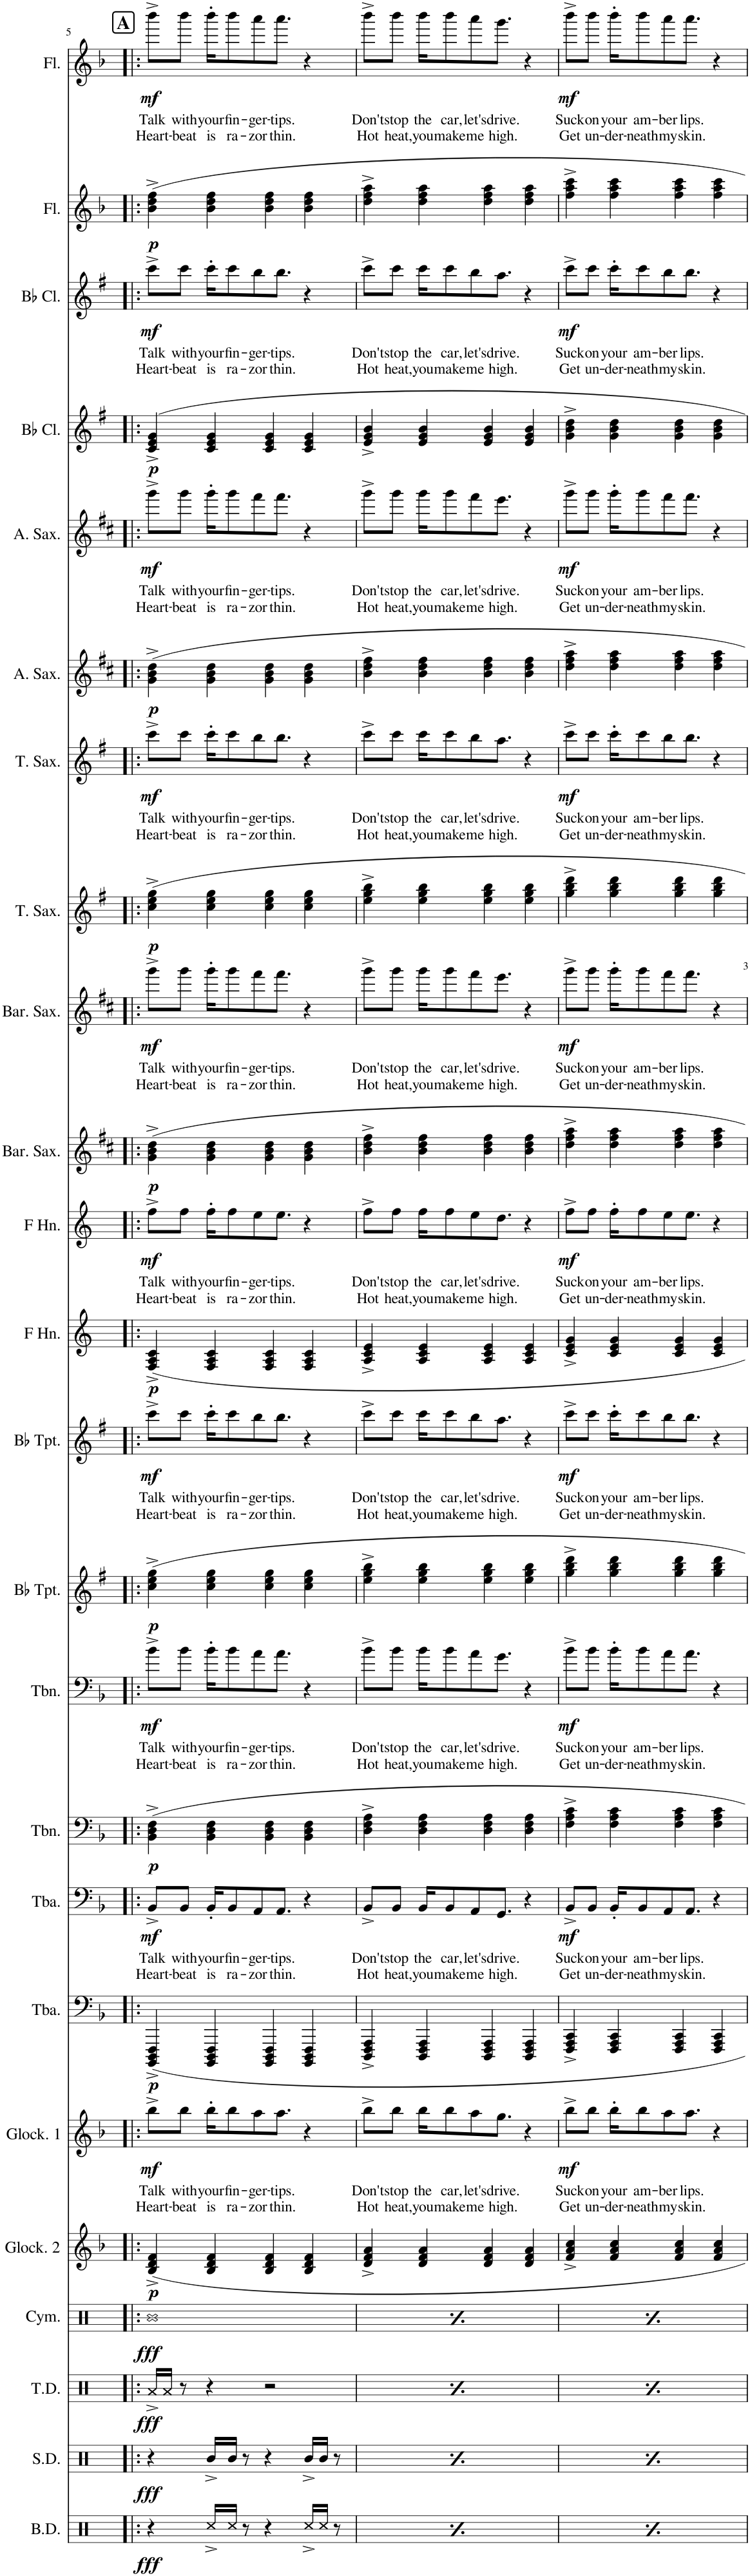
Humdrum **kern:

**kern	**dynam	**kern	**dynam	**kern	**dynam	**kern	**dynam	**kern	**dynam	**kern	**text	**text	**dynam	**kern	**dynam	**kern	**text	**text	**dynam	**kern	**dynam	**kern	**text	**text	**dynam	**kern	**dynam	**kern	**text	**text	**dynam	**kern	**dynam	**kern	**text	**text	**dynam	**kern	**dynam	**kern	**text	**text	**dynam	**kern	**dynam	**kern	**text	**text	**dynam	**kern	**dynam	**kern	**text	**text	**dynam	**kern	**dynam	**kern	**text	**text	**dynam	**kern	**dynam	**kern	**text	**text	**dynam
*part24	*part24	*part23	*part23	*part22	*part22	*part21	*part21	*part20	*part20	*part19	*part19	*part19	*part19	*part18	*part18	*part17	*part17	*part17	*part17	*part16	*part16	*part15	*part15	*part15	*part15	*part14	*part14	*part13	*part13	*part13	*part13	*part12	*part12	*part11	*part11	*part11	*part11	*part10	*part10	*part9	*part9	*part9	*part9	*part8	*part8	*part7	*part7	*part7	*part7	*part6	*part6	*part5	*part5	*part5	*part5	*part4	*part4	*part3	*part3	*part3	*part3	*part2	*part2	*part1	*part1	*part1	*part1
*staff24	*staff24	*staff23	*staff23	*staff22	*staff22	*staff21	*staff21	*staff20	*staff20	*staff19	*staff19	*staff19	*staff19	*staff18	*staff18	*staff17	*staff17	*staff17	*staff17	*staff16	*staff16	*staff15	*staff15	*staff15	*staff15	*staff14	*staff14	*staff13	*staff13	*staff13	*staff13	*staff12	*staff12	*staff11	*staff11	*staff11	*staff11	*staff10	*staff10	*staff9	*staff9	*staff9	*staff9	*staff8	*staff8	*staff7	*staff7	*staff7	*staff7	*staff6	*staff6	*staff5	*staff5	*staff5	*staff5	*staff4	*staff4	*staff3	*staff3	*staff3	*staff3	*staff2	*staff2	*staff1	*staff1	*staff1	*staff1
*I"Bass Drums	*	*I"Snare Drum	*	*I"Tenor Drums	*	*I"Cymbals	*	*I"Glockenspiel 2	*	*I"Glockenspiel 1	*	*	*	*I"Tuba	*	*I"Tuba	*	*	*	*I"Trombone	*	*I"Trombone	*	*	*	*I"Bb Trumpet	*	*I"Bb Trumpet	*	*	*	*I"Horn in F	*	*I"Horn in F	*	*	*	*I"Baritone Saxophone	*	*I"Baritone Saxophone	*	*	*	*I"Tenor Saxophone	*	*I"Tenor Saxophone	*	*	*	*I"Alto Saxophone	*	*I"Alto Saxophone	*	*	*	*I"Bb Clarinet	*	*I"Bb Clarinet	*	*	*	*I"Flute	*	*I"Flute	*	*	*
*I'B.D.	*	*I'S.D.	*	*I'T.D.	*	*I'Cym.	*	*I'Glock. 2	*	*I'Glock. 1	*	*	*	*I'Tba.	*	*I'Tba.	*	*	*	*I'Tbn.	*	*I'Tbn.	*	*	*	*I'Bb Tpt.	*	*I'Bb Tpt.	*	*	*	*	*	*	*	*	*	*I'Bar. Sax.	*	*I'Bar. Sax.	*	*	*	*I'T. Sax.	*	*I'T. Sax.	*	*	*	*I'A. Sax.	*	*I'A. Sax.	*	*	*	*I'Bb Cl.	*	*I'Bb Cl.	*	*	*	*I'Fl.	*	*I'Fl.	*	*	*
!!LO:PB:g=z
*clefX	*	*clefX	*	*clefX	*	*clefX	*	*clefG2	*	*clefG2	*	*	*	*clefF4	*	*clefF4	*	*	*	*clefF4	*	*clefF4	*	*	*	*clefG2	*	*clefG2	*	*	*	*clefG2	*	*clefG2	*	*	*	*clefG2	*	*clefG2	*	*	*	*clefG2	*	*clefG2	*	*	*	*clefG2	*	*clefG2	*	*	*	*clefG2	*	*clefG2	*	*	*	*clefG2	*	*clefG2	*	*	*
*	*	*	*	*	*	*	*	*Trd-14c-24	*	*Trd-14c-24	*	*	*	*	*	*	*	*	*	*	*	*	*	*	*	*Trd1c2	*	*Trd1c2	*	*	*	*Trd4c7	*	*Trd4c7	*	*	*	*Trd12c21	*	*Trd12c21	*	*	*	*Trd8c14	*	*Trd8c14	*	*	*	*Trd5c9	*	*Trd5c9	*	*	*	*Trd1c2	*	*Trd1c2	*	*	*	*	*	*	*	*	*
*k[]	*	*k[]	*	*k[]	*	*k[]	*	*k[b-]	*	*k[b-]	*	*	*	*k[b-]	*	*k[b-]	*	*	*	*k[b-]	*	*k[b-]	*	*	*	*k[f#]	*	*k[f#]	*	*	*	*k[]	*	*k[]	*	*	*	*k[f#c#]	*	*k[f#c#]	*	*	*	*k[f#]	*	*k[f#]	*	*	*	*k[f#c#]	*	*k[f#c#]	*	*	*	*k[f#]	*	*k[f#]	*	*	*	*k[b-]	*	*k[b-]	*	*	*
*M4/4	*	*M4/4	*	*M4/4	*	*M4/4	*	*M4/4	*	*M4/4	*	*	*	*M4/4	*	*M4/4	*	*	*	*M4/4	*	*M4/4	*	*	*	*M4/4	*	*M4/4	*	*	*	*M4/4	*	*M4/4	*	*	*	*M4/4	*	*M4/4	*	*	*	*M4/4	*	*M4/4	*	*	*	*M4/4	*	*M4/4	*	*	*	*M4/4	*	*M4/4	*	*	*	*M4/4	*	*M4/4	*	*	*
!!LO:REH:place=s1:a:B:cj:fs=14:t=A
=5!|:	=5!|:	=5!|:	=5!|:	=5!|:	=5!|:	=5!|:	=5!|:	=5!|:	=5!|:	=5!|:	=5!|:	=5!|:	=5!|:	=5!|:	=5!|:	=5!|:	=5!|:	=5!|:	=5!|:	=5!|:	=5!|:	=5!|:	=5!|:	=5!|:	=5!|:	=5!|:	=5!|:	=5!|:	=5!|:	=5!|:	=5!|:	=5!|:	=5!|:	=5!|:	=5!|:	=5!|:	=5!|:	=5!|:	=5!|:	=5!|:	=5!|:	=5!|:	=5!|:	=5!|:	=5!|:	=5!|:	=5!|:	=5!|:	=5!|:	=5!|:	=5!|:	=5!|:	=5!|:	=5!|:	=5!|:	=5!|:	=5!|:	=5!|:	=5!|:	=5!|:	=5!|:	=5!|:	=5!|:	=5!|:	=5!|:	=5!|:	=5!|:
!	!LO:DY:b	!	!LO:DY:b	!	!LO:DY:b	!	!LO:DY:b	!	!LO:DY:b	!	!LO:LY:b	!LO:LY:b	!LO:DY:b	!	!LO:DY:b	!	!LO:LY:b	!LO:LY:b	!LO:DY:b	!	!LO:DY:b	!	!LO:LY:b	!LO:LY:b	!LO:DY:b	!	!LO:DY:b	!	!LO:LY:b	!LO:LY:b	!LO:DY:b	!	!LO:DY:b	!	!LO:LY:b	!LO:LY:b	!LO:DY:b	!	!LO:DY:b	!	!LO:LY:b	!LO:LY:b	!LO:DY:b	!	!LO:DY:b	!	!LO:LY:b	!LO:LY:b	!LO:DY:b	!	!LO:DY:b	!	!LO:LY:b	!LO:LY:b	!LO:DY:b	!	!LO:DY:b	!	!LO:LY:b	!LO:LY:b	!LO:DY:b	!	!LO:DY:b	!	!LO:LY:b	!LO:LY:b	!LO:DY:b
4r	fff	4r	fff	16Ra^/LL	fff	1R	fff	4B-/^ 4d/^ 4f/^	p	8bb-^\L	Talk	Heart-	mf	4BBBB-/^ 4DDD/^ 4FFF/^	p	8BB-^/L	Talk	Heart-	mf	4BB-\^ 4D\^ 4F\^	p	8b-^\L	Talk	Heart-	mf	4cc\^ 4ee\^ 4gg\^	p	8ccc^\L	Talk	Heart-	mf	4F/^ 4A/^ 4c/^	p	8ff^\L	Talk	Heart-	mf	4g\^ 4b\^ 4dd\^	p	8ggg^\L	Talk	Heart-	mf	4cc\^ 4ee\^ 4gg\^	p	8ccc^\L	Talk	Heart-	mf	4g\^ 4b\^ 4dd\^	p	8ggg^\L	Talk	Heart-	mf	4c/^ 4e/^ 4g/^	p	8ccc^\L	Talk	Heart-	mf	4b-\^ 4dd\^ 4ff\^	p	8bbb-^\L	Talk	Heart-	mf
.	.	.	.	16Ra/JJ	.	.	.	.	.	.	.	.	.	.	.	.	.	.	.	.	.	.	.	.	.	.	.	.	.	.	.	.	.	.	.	.	.	.	.	.	.	.	.	.	.	.	.	.	.	.	.	.	.	.	.	.	.	.	.	.	.	.	.	.	.	.	.
!	!	!	!	!	!	!	!	!	!	!	!LO:LY:b	!LO:LY:b	!	!	!	!	!LO:LY:b	!LO:LY:b	!	!	!	!	!LO:LY:b	!LO:LY:b	!	!	!	!	!LO:LY:b	!LO:LY:b	!	!	!	!	!LO:LY:b	!LO:LY:b	!	!	!	!	!LO:LY:b	!LO:LY:b	!	!	!	!	!LO:LY:b	!LO:LY:b	!	!	!	!	!LO:LY:b	!LO:LY:b	!	!	!	!	!LO:LY:b	!LO:LY:b	!	!	!	!	!LO:LY:b	!LO:LY:b	!
.	.	.	.	8r	.	.	.	.	.	8bb-\J	with	-beat	.	.	.	8BB-/J	with	-beat	.	.	.	8b-\J	with	-beat	.	.	.	8ccc\J	with	-beat	.	.	.	8ff\J	with	-beat	.	.	.	8ggg\J	with	-beat	.	.	.	8ccc\J	with	-beat	.	.	.	8ggg\J	with	-beat	.	.	.	8ccc\J	with	-beat	.	.	.	8bbb-\J	with	-beat	.
!	!	!	!	!	!	!	!	!	!	!	!LO:LY:b	!LO:LY:b	!	!	!	!	!LO:LY:b	!LO:LY:b	!	!	!	!	!LO:LY:b	!LO:LY:b	!	!	!	!	!LO:LY:b	!LO:LY:b	!	!	!	!	!LO:LY:b	!LO:LY:b	!	!	!	!	!LO:LY:b	!LO:LY:b	!	!	!	!	!LO:LY:b	!LO:LY:b	!	!	!	!	!LO:LY:b	!LO:LY:b	!	!	!	!	!LO:LY:b	!LO:LY:b	!	!	!	!	!LO:LY:b	!LO:LY:b	!
16Rcc^/LL	.	16R^/LL	.	4r	.	.	.	4B-/ 4d/ 4f/	.	16bb-'\KL	your	is	.	4BBBB-/ 4DDD/ 4FFF/	.	16BB-'/KL	your	is	.	4BB-\ 4D\ 4F\	.	16b-'\KL	your	is	.	4cc\ 4ee\ 4gg\	.	16ccc'\KL	your	is	.	4F/ 4A/ 4c/	.	16ff'\KL	your	is	.	4g\ 4b\ 4dd\	.	16ggg'\KL	your	is	.	4cc\ 4ee\ 4gg\	.	16ccc'\KL	your	is	.	4g\ 4b\ 4dd\	.	16ggg'\KL	your	is	.	4c/ 4e/ 4g/	.	16ccc'\KL	your	is	.	4b-\ 4dd\ 4ff\	.	16bbb-'\KL	your	is	.
!	!	!	!	!	!	!	!	!	!	!	!LO:LY:b	!LO:LY:b	!	!	!	!	!LO:LY:b	!LO:LY:b	!	!	!	!	!LO:LY:b	!LO:LY:b	!	!	!	!	!LO:LY:b	!LO:LY:b	!	!	!	!	!LO:LY:b	!LO:LY:b	!	!	!	!	!LO:LY:b	!LO:LY:b	!	!	!	!	!LO:LY:b	!LO:LY:b	!	!	!	!	!LO:LY:b	!LO:LY:b	!	!	!	!	!LO:LY:b	!LO:LY:b	!	!	!	!	!LO:LY:b	!LO:LY:b	!
16Rcc/JJ	.	16R/JJ	.	.	.	.	.	.	.	8bb-\	fin-	ra-	.	.	.	8BB-/	fin-	ra-	.	.	.	8b-\	fin-	ra-	.	.	.	8ccc\	fin-	ra-	.	.	.	8ff\	fin-	ra-	.	.	.	8ggg\	fin-	ra-	.	.	.	8ccc\	fin-	ra-	.	.	.	8ggg\	fin-	ra-	.	.	.	8ccc\	fin-	ra-	.	.	.	8bbb-\	fin-	ra-	.
8r	.	8r	.	.	.	.	.	.	.	.	.	.	.	.	.	.	.	.	.	.	.	.	.	.	.	.	.	.	.	.	.	.	.	.	.	.	.	.	.	.	.	.	.	.	.	.	.	.	.	.	.	.	.	.	.	.	.	.	.	.	.	.	.	.	.	.	.
!	!	!	!	!	!	!	!	!	!	!	!LO:LY:b	!LO:LY:b	!	!	!	!	!LO:LY:b	!LO:LY:b	!	!	!	!	!LO:LY:b	!LO:LY:b	!	!	!	!	!LO:LY:b	!LO:LY:b	!	!	!	!	!LO:LY:b	!LO:LY:b	!	!	!	!	!LO:LY:b	!LO:LY:b	!	!	!	!	!LO:LY:b	!LO:LY:b	!	!	!	!	!LO:LY:b	!LO:LY:b	!	!	!	!	!LO:LY:b	!LO:LY:b	!	!	!	!	!LO:LY:b	!LO:LY:b	!
.	.	.	.	.	.	.	.	.	.	8aa\	-ger-	-zor	.	.	.	8AA/	-ger-	-zor	.	.	.	8a\	-ger-	-zor	.	.	.	8bb\	-ger-	-zor	.	.	.	8ee\	-ger-	-zor	.	.	.	8fff#\	-ger-	-zor	.	.	.	8bb\	-ger-	-zor	.	.	.	8fff#\	-ger-	-zor	.	.	.	8bb\	-ger-	-zor	.	.	.	8aaa\	-ger-	-zor	.
4r	.	4r	.	2r	.	.	.	4B-/ 4d/ 4f/	.	.	.	.	.	4BBBB-/ 4DDD/ 4FFF/	.	.	.	.	.	4BB-\ 4D\ 4F\	.	.	.	.	.	4cc\ 4ee\ 4gg\	.	.	.	.	.	4F/ 4A/ 4c/	.	.	.	.	.	4g\ 4b\ 4dd\	.	.	.	.	.	4cc\ 4ee\ 4gg\	.	.	.	.	.	4g\ 4b\ 4dd\	.	.	.	.	.	4c/ 4e/ 4g/	.	.	.	.	.	4b-\ 4dd\ 4ff\	.	.	.	.	.
!	!	!	!	!	!	!	!	!	!	!	!LO:LY:b	!LO:LY:b	!	!	!	!	!LO:LY:b	!LO:LY:b	!	!	!	!	!LO:LY:b	!LO:LY:b	!	!	!	!	!LO:LY:b	!LO:LY:b	!	!	!	!	!LO:LY:b	!LO:LY:b	!	!	!	!	!LO:LY:b	!LO:LY:b	!	!	!	!	!LO:LY:b	!LO:LY:b	!	!	!	!	!LO:LY:b	!LO:LY:b	!	!	!	!	!LO:LY:b	!LO:LY:b	!	!	!	!	!LO:LY:b	!LO:LY:b	!
.	.	.	.	.	.	.	.	.	.	8.aa\J	-tips.	thin.	.	.	.	8.AA/J	-tips.	thin.	.	.	.	8.a\J	-tips.	thin.	.	.	.	8.bb\J	-tips.	thin.	.	.	.	8.ee\J	-tips.	thin.	.	.	.	8.fff#\J	-tips.	thin.	.	.	.	8.bb\J	-tips.	thin.	.	.	.	8.fff#\J	-tips.	thin.	.	.	.	8.bb\J	-tips.	thin.	.	.	.	8.aaa\J	-tips.	thin.	.
16Rcc^/LL	.	16R^/LL	.	.	.	.	.	4B-/ 4d/ 4f/	.	4r	.	.	.	4BBBB-/ 4DDD/ 4FFF/	.	4r	.	.	.	4BB-\ 4D\ 4F\	.	4r	.	.	.	4cc\ 4ee\ 4gg\	.	4r	.	.	.	4F/ 4A/ 4c/	.	4r	.	.	.	4g\ 4b\ 4dd\	.	4r	.	.	.	4cc\ 4ee\ 4gg\	.	4r	.	.	.	4g\ 4b\ 4dd\	.	4r	.	.	.	4c/ 4e/ 4g/	.	4r	.	.	.	4b-\ 4dd\ 4ff\	.	4r	.	.	.
16Rcc/JJ	.	16R/JJ	.	.	.	.	.	.	.	.	.	.	.	.	.	.	.	.	.	.	.	.	.	.	.	.	.	.	.	.	.	.	.	.	.	.	.	.	.	.	.	.	.	.	.	.	.	.	.	.	.	.	.	.	.	.	.	.	.	.	.	.	.	.	.	.	.
8r	.	8r	.	.	.	.	.	.	.	.	.	.	.	.	.	.	.	.	.	.	.	.	.	.	.	.	.	.	.	.	.	.	.	.	.	.	.	.	.	.	.	.	.	.	.	.	.	.	.	.	.	.	.	.	.	.	.	.	.	.	.	.	.	.	.	.	.
=6	=6	=6	=6	=6	=6	=6	=6	=6	=6	=6	=6	=6	=6	=6	=6	=6	=6	=6	=6	=6	=6	=6	=6	=6	=6	=6	=6	=6	=6	=6	=6	=6	=6	=6	=6	=6	=6	=6	=6	=6	=6	=6	=6	=6	=6	=6	=6	=6	=6	=6	=6	=6	=6	=6	=6	=6	=6	=6	=6	=6	=6	=6	=6	=6	=6	=6	=6
!	!LO:DY:b	!	!LO:DY:b	!	!LO:DY:b	!	!LO:DY:b	!	!	!	!LO:LY:b	!LO:LY:b	!	!	!	!	!LO:LY:b	!LO:LY:b	!	!	!	!	!LO:LY:b	!LO:LY:b	!	!	!	!	!LO:LY:b	!LO:LY:b	!	!	!	!	!LO:LY:b	!LO:LY:b	!	!	!	!	!LO:LY:b	!LO:LY:b	!	!	!	!	!LO:LY:b	!LO:LY:b	!	!	!	!	!LO:LY:b	!LO:LY:b	!	!	!	!	!LO:LY:b	!LO:LY:b	!	!	!	!	!LO:LY:b	!LO:LY:b	!
4r	fff	4r	fff	16Ra^/LL	fff	1R	fff	4d/^ 4f/^ 4a/^	.	8bb-^\L	Don't	Hot	.	4DDD/^ 4FFF/^ 4AAA/^	.	8BB-^/L	Don't	Hot	.	4D\^ 4F\^ 4A\^	.	8b-^\L	Don't	Hot	.	4ee\^ 4gg\^ 4bb\^	.	8ccc^\L	Don't	Hot	.	4A/^ 4c/^ 4e/^	.	8ff^\L	Don't	Hot	.	4b\^ 4dd\^ 4ff#\^	.	8ggg^\L	Don't	Hot	.	4ee\^ 4gg\^ 4bb\^	.	8ccc^\L	Don't	Hot	.	4b\^ 4dd\^ 4ff#\^	.	8ggg^\L	Don't	Hot	.	4e/^ 4g/^ 4b/^	.	8ccc^\L	Don't	Hot	.	4dd\^ 4ff\^ 4aa\^	.	8bbb-^\L	Don't	Hot	.
.	.	.	.	16Ra/JJ	.	.	.	.	.	.	.	.	.	.	.	.	.	.	.	.	.	.	.	.	.	.	.	.	.	.	.	.	.	.	.	.	.	.	.	.	.	.	.	.	.	.	.	.	.	.	.	.	.	.	.	.	.	.	.	.	.	.	.	.	.	.	.
!	!	!	!	!	!	!	!	!	!	!	!LO:LY:b	!LO:LY:b	!	!	!	!	!LO:LY:b	!LO:LY:b	!	!	!	!	!LO:LY:b	!LO:LY:b	!	!	!	!	!LO:LY:b	!LO:LY:b	!	!	!	!	!LO:LY:b	!LO:LY:b	!	!	!	!	!LO:LY:b	!LO:LY:b	!	!	!	!	!LO:LY:b	!LO:LY:b	!	!	!	!	!LO:LY:b	!LO:LY:b	!	!	!	!	!LO:LY:b	!LO:LY:b	!	!	!	!	!LO:LY:b	!LO:LY:b	!
.	.	.	.	8r	.	.	.	.	.	8bb-\J	stop	heat,	.	.	.	8BB-/J	stop	heat,	.	.	.	8b-\J	stop	heat,	.	.	.	8ccc\J	stop	heat,	.	.	.	8ff\J	stop	heat,	.	.	.	8ggg\J	stop	heat,	.	.	.	8ccc\J	stop	heat,	.	.	.	8ggg\J	stop	heat,	.	.	.	8ccc\J	stop	heat,	.	.	.	8bbb-\J	stop	heat,	.
!	!	!	!	!	!	!	!	!	!	!	!LO:LY:b	!LO:LY:b	!	!	!	!	!LO:LY:b	!LO:LY:b	!	!	!	!	!LO:LY:b	!LO:LY:b	!	!	!	!	!LO:LY:b	!LO:LY:b	!	!	!	!	!LO:LY:b	!LO:LY:b	!	!	!	!	!LO:LY:b	!LO:LY:b	!	!	!	!	!LO:LY:b	!LO:LY:b	!	!	!	!	!LO:LY:b	!LO:LY:b	!	!	!	!	!LO:LY:b	!LO:LY:b	!	!	!	!	!LO:LY:b	!LO:LY:b	!
16Rcc^/LL	.	16R^/LL	.	4r	.	.	.	4d/ 4f/ 4a/	.	16bb-\KL	the	you	.	4DDD/ 4FFF/ 4AAA/	.	16BB-/KL	the	you	.	4D\ 4F\ 4A\	.	16b-\KL	the	you	.	4ee\ 4gg\ 4bb\	.	16ccc\KL	the	you	.	4A/ 4c/ 4e/	.	16ff\KL	the	you	.	4b\ 4dd\ 4ff#\	.	16ggg\KL	the	you	.	4ee\ 4gg\ 4bb\	.	16ccc\KL	the	you	.	4b\ 4dd\ 4ff#\	.	16ggg\KL	the	you	.	4e/ 4g/ 4b/	.	16ccc\KL	the	you	.	4dd\ 4ff\ 4aa\	.	16bbb-\KL	the	you	.
!	!	!	!	!	!	!	!	!	!	!	!LO:LY:b	!LO:LY:b	!	!	!	!	!LO:LY:b	!LO:LY:b	!	!	!	!	!LO:LY:b	!LO:LY:b	!	!	!	!	!LO:LY:b	!LO:LY:b	!	!	!	!	!LO:LY:b	!LO:LY:b	!	!	!	!	!LO:LY:b	!LO:LY:b	!	!	!	!	!LO:LY:b	!LO:LY:b	!	!	!	!	!LO:LY:b	!LO:LY:b	!	!	!	!	!LO:LY:b	!LO:LY:b	!	!	!	!	!LO:LY:b	!LO:LY:b	!
16Rcc/JJ	.	16R/JJ	.	.	.	.	.	.	.	8bb-\	car,	make	.	.	.	8BB-/	car,	make	.	.	.	8b-\	car,	make	.	.	.	8ccc\	car,	make	.	.	.	8ff\	car,	make	.	.	.	8ggg\	car,	make	.	.	.	8ccc\	car,	make	.	.	.	8ggg\	car,	make	.	.	.	8ccc\	car,	make	.	.	.	8bbb-\	car,	make	.
8r	.	8r	.	.	.	.	.	.	.	.	.	.	.	.	.	.	.	.	.	.	.	.	.	.	.	.	.	.	.	.	.	.	.	.	.	.	.	.	.	.	.	.	.	.	.	.	.	.	.	.	.	.	.	.	.	.	.	.	.	.	.	.	.	.	.	.	.
!	!	!	!	!	!	!	!	!	!	!	!LO:LY:b	!LO:LY:b	!	!	!	!	!LO:LY:b	!LO:LY:b	!	!	!	!	!LO:LY:b	!LO:LY:b	!	!	!	!	!LO:LY:b	!LO:LY:b	!	!	!	!	!LO:LY:b	!LO:LY:b	!	!	!	!	!LO:LY:b	!LO:LY:b	!	!	!	!	!LO:LY:b	!LO:LY:b	!	!	!	!	!LO:LY:b	!LO:LY:b	!	!	!	!	!LO:LY:b	!LO:LY:b	!	!	!	!	!LO:LY:b	!LO:LY:b	!
.	.	.	.	.	.	.	.	.	.	8aa\	let's	me	.	.	.	8AA/	let's	me	.	.	.	8a\	let's	me	.	.	.	8bb\	let's	me	.	.	.	8ee\	let's	me	.	.	.	8fff#\	let's	me	.	.	.	8bb\	let's	me	.	.	.	8fff#\	let's	me	.	.	.	8bb\	let's	me	.	.	.	8aaa\	let's	me	.
4r	.	4r	.	2r	.	.	.	4d/ 4f/ 4a/	.	.	.	.	.	4DDD/ 4FFF/ 4AAA/	.	.	.	.	.	4D\ 4F\ 4A\	.	.	.	.	.	4ee\ 4gg\ 4bb\	.	.	.	.	.	4A/ 4c/ 4e/	.	.	.	.	.	4b\ 4dd\ 4ff#\	.	.	.	.	.	4ee\ 4gg\ 4bb\	.	.	.	.	.	4b\ 4dd\ 4ff#\	.	.	.	.	.	4e/ 4g/ 4b/	.	.	.	.	.	4dd\ 4ff\ 4aa\	.	.	.	.	.
!	!	!	!	!	!	!	!	!	!	!	!LO:LY:b	!LO:LY:b	!	!	!	!	!LO:LY:b	!LO:LY:b	!	!	!	!	!LO:LY:b	!LO:LY:b	!	!	!	!	!LO:LY:b	!LO:LY:b	!	!	!	!	!LO:LY:b	!LO:LY:b	!	!	!	!	!LO:LY:b	!LO:LY:b	!	!	!	!	!LO:LY:b	!LO:LY:b	!	!	!	!	!LO:LY:b	!LO:LY:b	!	!	!	!	!LO:LY:b	!LO:LY:b	!	!	!	!	!LO:LY:b	!LO:LY:b	!
.	.	.	.	.	.	.	.	.	.	8.gg\J	drive.	high.	.	.	.	8.GG/J	drive.	high.	.	.	.	8.g\J	drive.	high.	.	.	.	8.aa\J	drive.	high.	.	.	.	8.dd\J	drive.	high.	.	.	.	8.eee\J	drive.	high.	.	.	.	8.aa\J	drive.	high.	.	.	.	8.eee\J	drive.	high.	.	.	.	8.aa\J	drive.	high.	.	.	.	8.ggg\J	drive.	high.	.
16Rcc^/LL	.	16R^/LL	.	.	.	.	.	4d/ 4f/ 4a/	.	4r	.	.	.	4DDD/ 4FFF/ 4AAA/	.	4r	.	.	.	4D\ 4F\ 4A\	.	4r	.	.	.	4ee\ 4gg\ 4bb\	.	4r	.	.	.	4A/ 4c/ 4e/	.	4r	.	.	.	4b\ 4dd\ 4ff#\	.	4r	.	.	.	4ee\ 4gg\ 4bb\	.	4r	.	.	.	4b\ 4dd\ 4ff#\	.	4r	.	.	.	4e/ 4g/ 4b/	.	4r	.	.	.	4dd\ 4ff\ 4aa\	.	4r	.	.	.
16Rcc/JJ	.	16R/JJ	.	.	.	.	.	.	.	.	.	.	.	.	.	.	.	.	.	.	.	.	.	.	.	.	.	.	.	.	.	.	.	.	.	.	.	.	.	.	.	.	.	.	.	.	.	.	.	.	.	.	.	.	.	.	.	.	.	.	.	.	.	.	.	.	.
8r	.	8r	.	.	.	.	.	.	.	.	.	.	.	.	.	.	.	.	.	.	.	.	.	.	.	.	.	.	.	.	.	.	.	.	.	.	.	.	.	.	.	.	.	.	.	.	.	.	.	.	.	.	.	.	.	.	.	.	.	.	.	.	.	.	.	.	.
=7	=7	=7	=7	=7	=7	=7	=7	=7	=7	=7	=7	=7	=7	=7	=7	=7	=7	=7	=7	=7	=7	=7	=7	=7	=7	=7	=7	=7	=7	=7	=7	=7	=7	=7	=7	=7	=7	=7	=7	=7	=7	=7	=7	=7	=7	=7	=7	=7	=7	=7	=7	=7	=7	=7	=7	=7	=7	=7	=7	=7	=7	=7	=7	=7	=7	=7	=7
!	!LO:DY:b	!	!LO:DY:b	!	!LO:DY:b	!	!LO:DY:b	!	!	!	!LO:LY:b	!LO:LY:b	!LO:DY:b	!	!	!	!LO:LY:b	!LO:LY:b	!LO:DY:b	!	!	!	!LO:LY:b	!LO:LY:b	!LO:DY:b	!	!	!	!LO:LY:b	!LO:LY:b	!LO:DY:b	!	!	!	!LO:LY:b	!LO:LY:b	!LO:DY:b	!	!	!	!LO:LY:b	!LO:LY:b	!LO:DY:b	!	!	!	!LO:LY:b	!LO:LY:b	!LO:DY:b	!	!	!	!LO:LY:b	!LO:LY:b	!LO:DY:b	!	!	!	!LO:LY:b	!LO:LY:b	!LO:DY:b	!	!	!	!LO:LY:b	!LO:LY:b	!LO:DY:b
4r	fff	4r	fff	16Ra^/LL	fff	1R	fff	4f/^ 4a/^ 4cc/^	.	8bb-^\L	Suck	Get	mf	4FFF/^ 4AAA/^ 4CC/^	.	8BB-^/L	Suck	Get	mf	4F\^ 4A\^ 4c\^	.	8b-^\L	Suck	Get	mf	4gg\^ 4bb\^ 4ddd\^	.	8ccc^\L	Suck	Get	mf	4c/^ 4e/^ 4g/^	.	8ff^\L	Suck	Get	mf	4dd\^ 4ff#\^ 4aa\^	.	8ggg^\L	Suck	Get	mf	4gg\^ 4bb\^ 4ddd\^	.	8ccc^\L	Suck	Get	mf	4dd\^ 4ff#\^ 4aa\^	.	8ggg^\L	Suck	Get	mf	4g\^ 4b\^ 4dd\^	.	8ccc^\L	Suck	Get	mf	4ff\^ 4aa\^ 4ccc\^	.	8bbb-^\L	Suck	Get	mf
.	.	.	.	16Ra/JJ	.	.	.	.	.	.	.	.	.	.	.	.	.	.	.	.	.	.	.	.	.	.	.	.	.	.	.	.	.	.	.	.	.	.	.	.	.	.	.	.	.	.	.	.	.	.	.	.	.	.	.	.	.	.	.	.	.	.	.	.	.	.	.
!	!	!	!	!	!	!	!	!	!	!	!LO:LY:b	!LO:LY:b	!	!	!	!	!LO:LY:b	!LO:LY:b	!	!	!	!	!LO:LY:b	!LO:LY:b	!	!	!	!	!LO:LY:b	!LO:LY:b	!	!	!	!	!LO:LY:b	!LO:LY:b	!	!	!	!	!LO:LY:b	!LO:LY:b	!	!	!	!	!LO:LY:b	!LO:LY:b	!	!	!	!	!LO:LY:b	!LO:LY:b	!	!	!	!	!LO:LY:b	!LO:LY:b	!	!	!	!	!LO:LY:b	!LO:LY:b	!
.	.	.	.	8r	.	.	.	.	.	8bb-\J	on	un-	.	.	.	8BB-/J	on	un-	.	.	.	8b-\J	on	un-	.	.	.	8ccc\J	on	un-	.	.	.	8ff\J	on	un-	.	.	.	8ggg\J	on	un-	.	.	.	8ccc\J	on	un-	.	.	.	8ggg\J	on	un-	.	.	.	8ccc\J	on	un-	.	.	.	8bbb-\J	on	un-	.
!	!	!	!	!	!	!	!	!	!	!	!LO:LY:b	!LO:LY:b	!	!	!	!	!LO:LY:b	!LO:LY:b	!	!	!	!	!LO:LY:b	!LO:LY:b	!	!	!	!	!LO:LY:b	!LO:LY:b	!	!	!	!	!LO:LY:b	!LO:LY:b	!	!	!	!	!LO:LY:b	!LO:LY:b	!	!	!	!	!LO:LY:b	!LO:LY:b	!	!	!	!	!LO:LY:b	!LO:LY:b	!	!	!	!	!LO:LY:b	!LO:LY:b	!	!	!	!	!LO:LY:b	!LO:LY:b	!
16Rcc^/LL	.	16R^/LL	.	4r	.	.	.	4f/ 4a/ 4cc/	.	16bb-'\KL	your	-der-	.	4FFF/ 4AAA/ 4CC/	.	16BB-'/KL	your	-der-	.	4F\ 4A\ 4c\	.	16b-'\KL	your	-der-	.	4gg\ 4bb\ 4ddd\	.	16ccc'\KL	your	-der-	.	4c/ 4e/ 4g/	.	16ff'\KL	your	-der-	.	4dd\ 4ff#\ 4aa\	.	16ggg'\KL	your	-der-	.	4gg\ 4bb\ 4ddd\	.	16ccc'\KL	your	-der-	.	4dd\ 4ff#\ 4aa\	.	16ggg'\KL	your	-der-	.	4g\ 4b\ 4dd\	.	16ccc'\KL	your	-der-	.	4ff\ 4aa\ 4ccc\	.	16bbb-'\KL	your	-der-	.
!	!	!	!	!	!	!	!	!	!	!	!LO:LY:b	!LO:LY:b	!	!	!	!	!LO:LY:b	!LO:LY:b	!	!	!	!	!LO:LY:b	!LO:LY:b	!	!	!	!	!LO:LY:b	!LO:LY:b	!	!	!	!	!LO:LY:b	!LO:LY:b	!	!	!	!	!LO:LY:b	!LO:LY:b	!	!	!	!	!LO:LY:b	!LO:LY:b	!	!	!	!	!LO:LY:b	!LO:LY:b	!	!	!	!	!LO:LY:b	!LO:LY:b	!	!	!	!	!LO:LY:b	!LO:LY:b	!
16Rcc/JJ	.	16R/JJ	.	.	.	.	.	.	.	8bb-\	am-	-neath	.	.	.	8BB-/	am-	-neath	.	.	.	8b-\	am-	-neath	.	.	.	8ccc\	am-	-neath	.	.	.	8ff\	am-	-neath	.	.	.	8ggg\	am-	-neath	.	.	.	8ccc\	am-	-neath	.	.	.	8ggg\	am-	-neath	.	.	.	8ccc\	am-	-neath	.	.	.	8bbb-\	am-	-neath	.
8r	.	8r	.	.	.	.	.	.	.	.	.	.	.	.	.	.	.	.	.	.	.	.	.	.	.	.	.	.	.	.	.	.	.	.	.	.	.	.	.	.	.	.	.	.	.	.	.	.	.	.	.	.	.	.	.	.	.	.	.	.	.	.	.	.	.	.	.
!	!	!	!	!	!	!	!	!	!	!	!LO:LY:b	!LO:LY:b	!	!	!	!	!LO:LY:b	!LO:LY:b	!	!	!	!	!LO:LY:b	!LO:LY:b	!	!	!	!	!LO:LY:b	!LO:LY:b	!	!	!	!	!LO:LY:b	!LO:LY:b	!	!	!	!	!LO:LY:b	!LO:LY:b	!	!	!	!	!LO:LY:b	!LO:LY:b	!	!	!	!	!LO:LY:b	!LO:LY:b	!	!	!	!	!LO:LY:b	!LO:LY:b	!	!	!	!	!LO:LY:b	!LO:LY:b	!
.	.	.	.	.	.	.	.	.	.	8aa\	-ber	my	.	.	.	8AA/	-ber	my	.	.	.	8a\	-ber	my	.	.	.	8bb\	-ber	my	.	.	.	8ee\	-ber	my	.	.	.	8fff#\	-ber	my	.	.	.	8bb\	-ber	my	.	.	.	8fff#\	-ber	my	.	.	.	8bb\	-ber	my	.	.	.	8aaa\	-ber	my	.
4r	.	4r	.	2r	.	.	.	4f/ 4a/ 4cc/	.	.	.	.	.	4FFF/ 4AAA/ 4CC/	.	.	.	.	.	4F\ 4A\ 4c\	.	.	.	.	.	4gg\ 4bb\ 4ddd\	.	.	.	.	.	4c/ 4e/ 4g/	.	.	.	.	.	4dd\ 4ff#\ 4aa\	.	.	.	.	.	4gg\ 4bb\ 4ddd\	.	.	.	.	.	4dd\ 4ff#\ 4aa\	.	.	.	.	.	4g\ 4b\ 4dd\	.	.	.	.	.	4ff\ 4aa\ 4ccc\	.	.	.	.	.
!	!	!	!	!	!	!	!	!	!	!	!LO:LY:b	!LO:LY:b	!	!	!	!	!LO:LY:b	!LO:LY:b	!	!	!	!	!LO:LY:b	!LO:LY:b	!	!	!	!	!LO:LY:b	!LO:LY:b	!	!	!	!	!LO:LY:b	!LO:LY:b	!	!	!	!	!LO:LY:b	!LO:LY:b	!	!	!	!	!LO:LY:b	!LO:LY:b	!	!	!	!	!LO:LY:b	!LO:LY:b	!	!	!	!	!LO:LY:b	!LO:LY:b	!	!	!	!	!LO:LY:b	!LO:LY:b	!
.	.	.	.	.	.	.	.	.	.	8.aa\J	lips.	skin.	.	.	.	8.AA/J	lips.	skin.	.	.	.	8.a\J	lips.	skin.	.	.	.	8.bb\J	lips.	skin.	.	.	.	8.ee\J	lips.	skin.	.	.	.	8.fff#\J	lips.	skin.	.	.	.	8.bb\J	lips.	skin.	.	.	.	8.fff#\J	lips.	skin.	.	.	.	8.bb\J	lips.	skin.	.	.	.	8.aaa\J	lips.	skin.	.
16Rcc^/LL	.	16R^/LL	.	.	.	.	.	4f/ 4a/ 4cc/	.	4r	.	.	.	4FFF/ 4AAA/ 4CC/	.	4r	.	.	.	4F\ 4A\ 4c\	.	4r	.	.	.	4gg\ 4bb\ 4ddd\	.	4r	.	.	.	4c/ 4e/ 4g/	.	4r	.	.	.	4dd\ 4ff#\ 4aa\	.	4r	.	.	.	4gg\ 4bb\ 4ddd\	.	4r	.	.	.	4dd\ 4ff#\ 4aa\	.	4r	.	.	.	4g\ 4b\ 4dd\	.	4r	.	.	.	4ff\ 4aa\ 4ccc\	.	4r	.	.	.
16Rcc/JJ	.	16R/JJ	.	.	.	.	.	.	.	.	.	.	.	.	.	.	.	.	.	.	.	.	.	.	.	.	.	.	.	.	.	.	.	.	.	.	.	.	.	.	.	.	.	.	.	.	.	.	.	.	.	.	.	.	.	.	.	.	.	.	.	.	.	.	.	.	.
8r	.	8r	.	.	.	.	.	.	.	.	.	.	.	.	.	.	.	.	.	.	.	.	.	.	.	.	.	.	.	.	.	.	.	.	.	.	.	.	.	.	.	.	.	.	.	.	.	.	.	.	.	.	.	.	.	.	.	.	.	.	.	.	.	.	.	.	.
=	=	=	=	=	=	=	=	=	=	=	=	=	=	=	=	=	=	=	=	=	=	=	=	=	=	=	=	=	=	=	=	=	=	=	=	=	=	=	=	=	=	=	=	=	=	=	=	=	=	=	=	=	=	=	=	=	=	=	=	=	=	=	=	=	=	=	=
*-	*-	*-	*-	*-	*-	*-	*-	*-	*-	*-	*-	*-	*-	*-	*-	*-	*-	*-	*-	*-	*-	*-	*-	*-	*-	*-	*-	*-	*-	*-	*-	*-	*-	*-	*-	*-	*-	*-	*-	*-	*-	*-	*-	*-	*-	*-	*-	*-	*-	*-	*-	*-	*-	*-	*-	*-	*-	*-	*-	*-	*-	*-	*-	*-	*-	*-	*-
